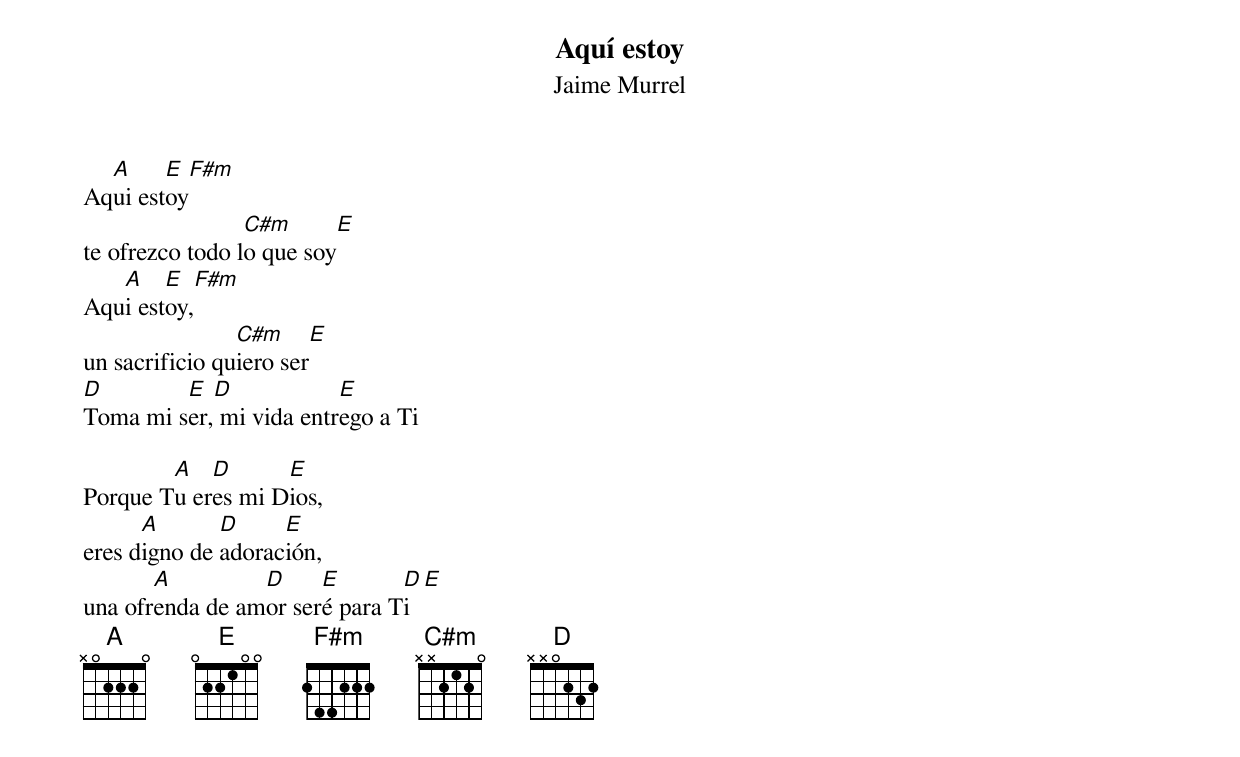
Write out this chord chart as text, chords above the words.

Aquí estoy
Jaime Murrel
  A     E  F#m
Aqui estoy
                 C#m       E
te ofrezco todo lo que soy
   A    E  F#m
Aqui estoy,
                C#m      E
un sacrificio quiero ser
D        E  D            E
Toma mi ser, mi vida entrego a Ti

        A   D      E
Porque Tu eres mi Dios,
      A       D     E
eres digno de adoración,
       A         D     E       D E
una ofrenda de amor seré para Ti
